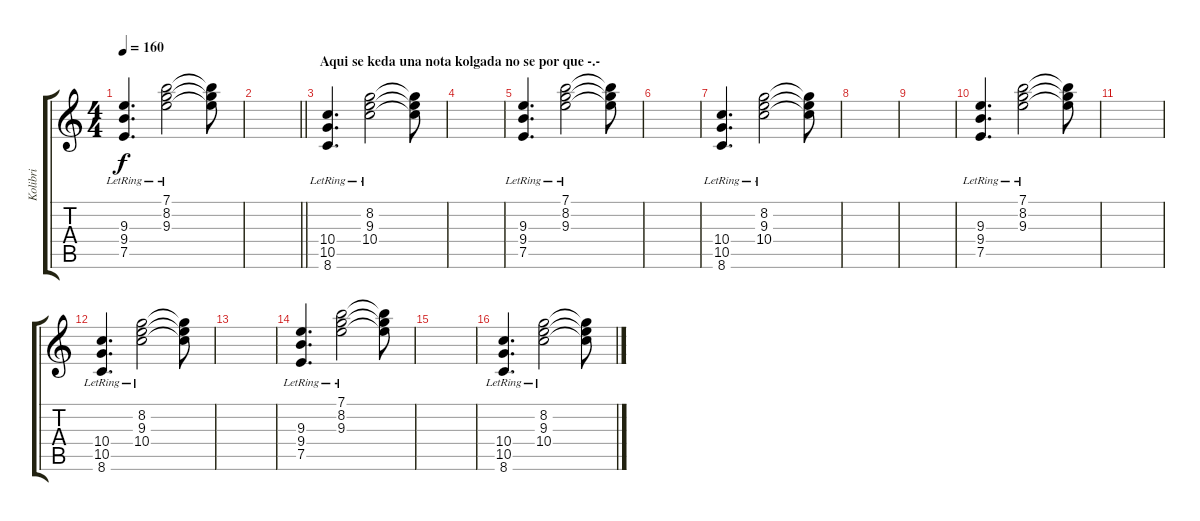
\track ("Kolibri" "Kolibri") {instrument acousticguitarsteel}
\staff {score tabs}
\tuning (E4 B3 G3 D3 A2 E2) {hide}
\ts (4 4)
\tempo 160
\clef g2
\ks c
(9.3{lr} 9.4{lr} 7.5{lr}).4{d dy f} (7.1{lr} 8.2{lr} 9.3{lr}).2 (7.1{t} 8.2{t} 9.3{t}).8 |
\barLineRight lightlight
|
\section ("" "Aqui se keda una nota kolgada no se por que -.-")
(10.4{lr} 10.5{lr} 8.6{lr}).4{d} (8.2{lr} 9.3{lr} 10.4{lr}).2 (8.2{t} 9.3{t} 10.4{t}).8 |
|
(9.3{lr} 9.4{lr} 7.5{lr}).4{d} (7.1{lr} 8.2{lr} 9.3{lr}).2 (7.1{t} 8.2{t} 9.3{t}).8 |
|
(10.4{lr} 10.5{lr} 8.6{lr}).4{d} (8.2{lr} 9.3{lr} 10.4{lr}).2 (8.2{t} 9.3{t} 10.4{t}).8 |
|
|
(9.3{lr} 9.4{lr} 7.5{lr}).4{d} (7.1{lr} 8.2{lr} 9.3{lr}).2 (7.1{t} 8.2{t} 9.3{t}).8 |
|
(10.4{lr} 10.5{lr} 8.6{lr}).4{d} (8.2{lr} 9.3{lr} 10.4{lr}).2 (8.2{t} 9.3{t} 10.4{t}).8 |
|
(9.3{lr} 9.4{lr} 7.5{lr}).4{d} (7.1{lr} 8.2{lr} 9.3{lr}).2 (7.1{t} 8.2{t} 9.3{t}).8 |
|
(10.4{lr} 10.5{lr} 8.6{lr}).4{d} (8.2{lr} 9.3{lr} 10.4{lr}).2 (8.2{t} 9.3{t} 10.4{t}).8
